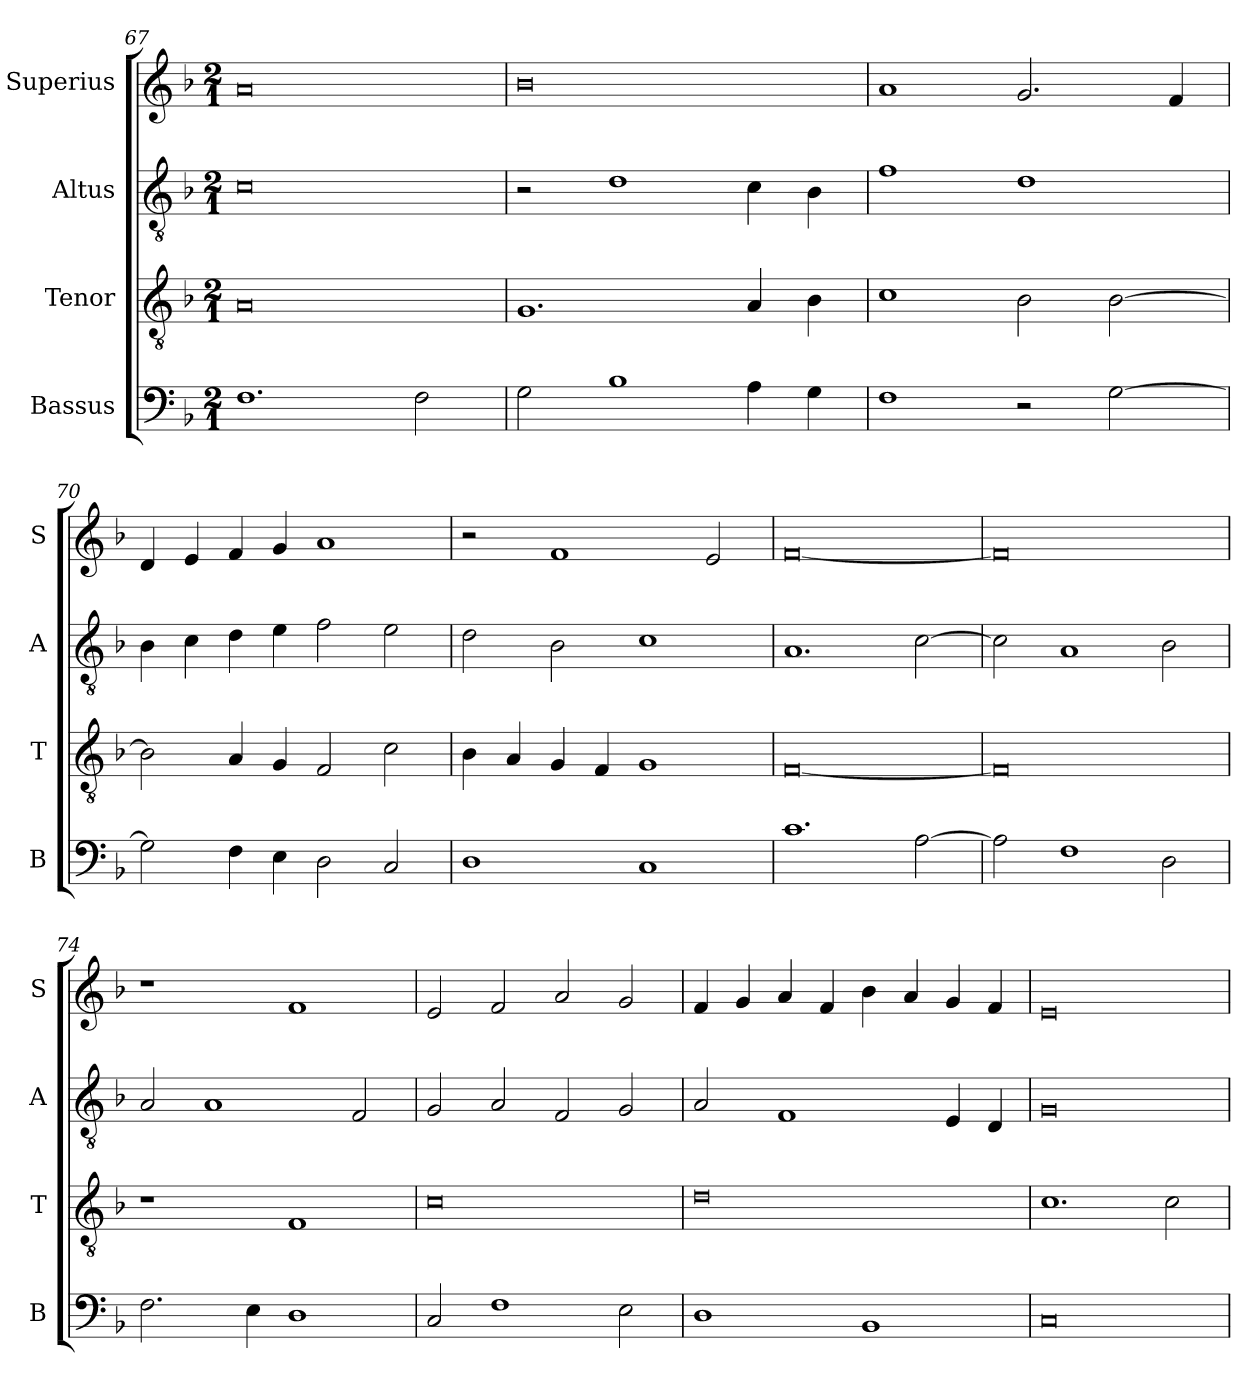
**kern	**kern	**kern	**kern
*part4	*part3	*part2	*part1
*staff4	*staff3	*staff2	*staff1
*I"Bassus	*I"Tenor	*I"Altus	*I"Superius
*I'B	*I'T	*I'A	*I'S
*clefF4	*clefGv2	*clefGv2	*clefG2
*k[b-]	*k[b-]	*k[b-]	*k[b-]
*M2/1	*M2/1	*M2/1	*M2/1
=67	=67	=67	=67
1.F	0A	0c	0a
2F\	.	.	.
=68	=68	=68	=68
2G\	1.G	2r	0b-
1B-	.	1d	.
4A\	4A/	4c\	.
4G\	4B-\	4B-\	.
=69	=69	=69	=69
1F	1c	1f	1a
2r	2B-\	1d	2.g/
[2G\	[2B-\	.	.
.	.	.	4f/
=70	=70	=70	=70
2G\]	2B-\]	4B-\	4d/
.	.	4c\	4e/
4F\	4A/	4d\	4f/
4E\	4G/	4e\	4g/
2D\	2F/	2f\	1a
2C/	2c\	2e\	.
=71	=71	=71	=71
1D	4B-\	2d\	2r
.	4A/	.	.
.	4G/	2B-\	1f
.	4F/	.	.
1C	1G	1c	.
.	.	.	2e/
=72	=72	=72	=72
1.c	[0F	1.A	[0f
[2A\	.	[2c\	.
=73	=73	=73	=73
2A\]	0F]	2c\]	0f]
1F	.	1A	.
2D\	.	2B-\	.
=74	=74	=74	=74
2.F\	1r	2A/	1r
.	.	1A	.
4E\	.	.	.
1D	1F	.	1f
.	.	2F/	.
=75	=75	=75	=75
2C/	0c	2G/	2e/
1F	.	2A/	2f/
.	.	2F/	2a/
2E\	.	2G/	2g/
=76	=76	=76	=76
1D	0d	2A/	4f/
.	.	.	4g/
.	.	1F	4a/
.	.	.	4f/
1BB-	.	.	4b-\
.	.	.	4a/
.	.	4E/	4g/
.	.	4D/	4f/
=77	=77	=77	=77
0C	1.c	0G	0e
.	2c\	.	.
=	=	=	=
*-	*-	*-	*-
